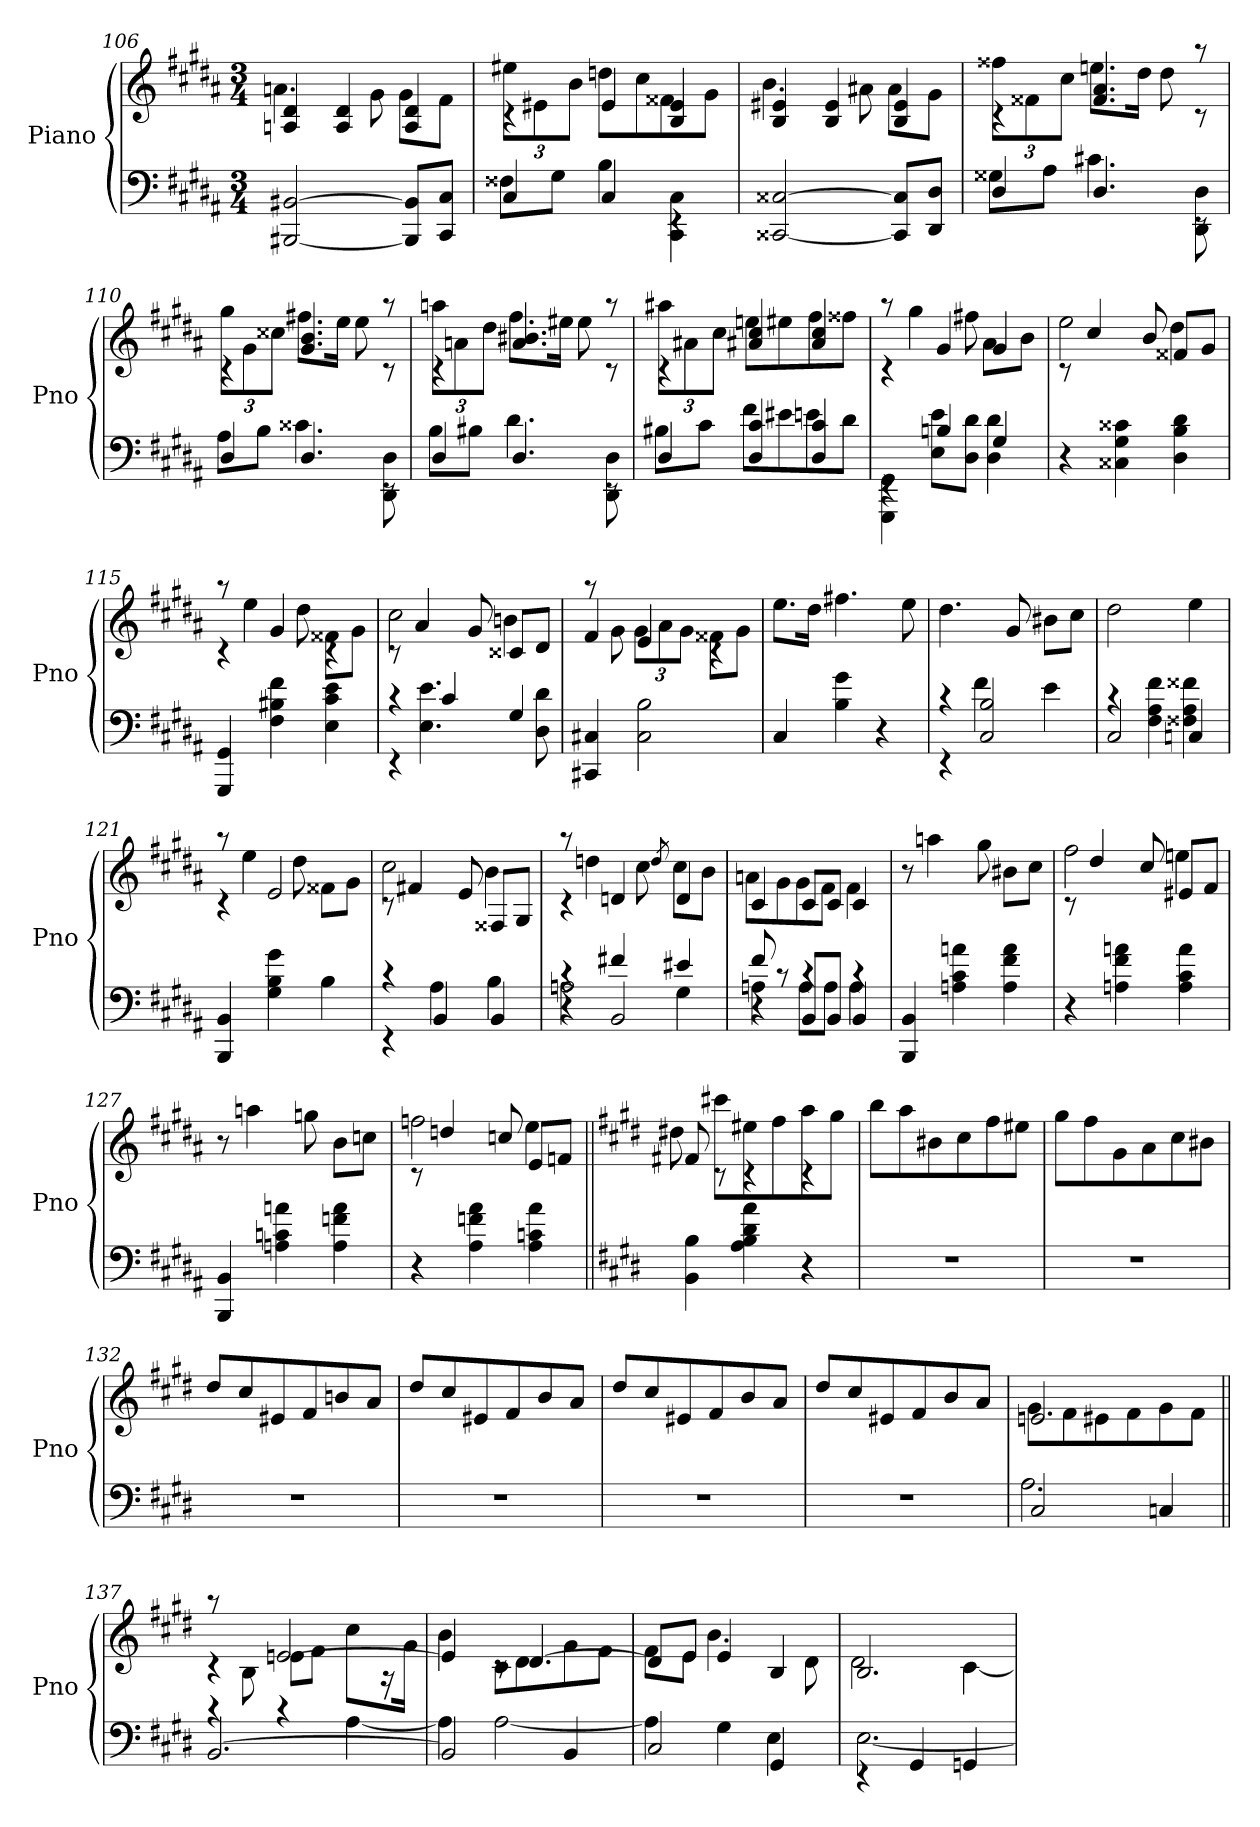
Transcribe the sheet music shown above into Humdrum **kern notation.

**kern	**kern
*part1	*part1
*staff2	*staff1
*I"Piano	*
*I'Pno	*
*clefF4	*clefG2
*k[f#c#g#d#a#]	*k[f#c#g#d#a#]
*M3/4	*M3/4
=106	=106
*	*^
[2BBB#X [2BB#X	4An 4d#	4.an
.	4A 4d#	.
.	.	8g#
8BBB#] 8BB#]L	4A 4d#	8g#L
8CC# 8C#J	.	8f#J
=107	=107	=107
*^	*	*
4C#	8F##XL	4rc	12ee#XL
.	.	.	12e#X
.	8G#J	.	.
.	.	.	12bJ
4C#	4B	4e#	8ddnL
.	.	.	8cc#
4rEE	4CC# 4C#	4B 4e#	8f##X
.	.	.	8g#J
*v	*v	*	*
=108	=108	=108
[2CC##X [2C##X	4B 4e#X	4.b
.	4B 4e#	.
.	.	8a#X
8CC##] 8C##]L	4B 4e#	8a#L
8DD# 8D#J	.	8g#J
=109	=109	=109
*^	*	*
4D#	8G##XL	4rc	12ff##XL
.	.	.	12f##X
.	8A#J	.	.
.	.	.	12cc#J
4.D#	4.c#X	4.f## 4.a#	8.eenL
.	.	.	16dd#Jk
.	.	.	8dd#
8rEE	8DD# 8D#	8rc	8raa
=110	=110	=110	=110
4D#	8A#L	4rc	12gg#L
.	.	.	12g#
.	8BJ	.	.
.	.	.	12cc##XJ
4.D#	4.c##X	4.g# 4.b	8.ff#XL
.	.	.	16eeJk
.	.	.	8ee
8rEE	8DD# 8D#	8rc	8raa
=111	=111	=111	=111
4D#	8BL	4rc	12aanL
.	.	.	12an
.	8B#XJ	.	.
.	.	.	12dd#J
4.D#	4.d#	4.a 4.b#X	8.ff#L
.	.	.	16ee#XJk
.	.	.	8ee#
8rEE	8DD# 8D#	8rc	8raa
=112	=112	=112	=112
4D#	8B#XL	4rc	12aa#XL
.	.	.	12a#X
.	8c#J	.	.
.	.	.	12cc#J
4D# 4c#	8f#L	4a#X 4cc#	8eenL
.	8e#X	.	8ee#X
4D# 4c#	8en	4a# 4cc#	8ff#
.	8d#J	.	8ff##XJ
=113	=113	=113	=113
4rEE	4GGG# 4GG#	4rc	8raa
.	.	.	4gg#
4Bn	8E 8eL	4g#	.
.	8D# 8d#J	.	8ff#X
4G#	4D# 4d#	4g#	8a#L
.	.	.	8bJ
*v	*v	*	*
=114	=114	=114
4r	8rc	2ee
.	4cc#	.
4C##X 4G# 4c##X	.	.
.	8b	.
4D# 4B 4d#	8f##XL	4dd#
.	8g#J	.
=115	=115	=115
4GGG# 4GG#	4rc	8raa
.	.	4ee
4F# 4B#X 4f#	4g#	.
.	.	8dd#
4E 4c# 4e	4rc	8f##XL
.	.	8g#J
=116	=116	=116
*^	*	*
4rEE	4rc	8rc	2cc#
.	.	4a#	.
4c#	4.E 4.e	.	.
.	.	8g#	.
4G#	.	8c##XL	4bn
.	8D# 8d#	8d#J	.
*v	*v	*	*
=117	=117	=117
4CC#X 4C#X	4f#	8raa
.	.	8g#
2C# 2B	4e	12g#L
.	.	12a#
.	.	12g#J
.	4rc	8f##XL
.	.	8g#J
*	*v	*v
=118	=118
4C#	8.eeL
.	16dd#Jk
4B 4g#	4.ff#X
4r	.
.	8ee
=119	=119
*^	*
4rEE	4rc	4.dd#
2C# 2B	4f#	.
.	.	8g#
.	4e	8b#XL
.	.	8cc#J
=120	=120	=120
2C#	4rc	2dd#
.	4F# 4A# 4f#	.
4Cn	4F##X 4A# 4f##X	4ee
*v	*v	*
=121	=121
*	*^
4BBB 4BB	4rc	8raa
.	.	4ee
4G# 4B 4g#	2e	.
.	.	8dd#
4B	.	8f##XL
.	.	8g#J
=122	=122	=122
*^	*	*
4rEE	4rc	8rc	2cc#
.	.	4f#X	.
4BB	4A#	.	.
.	.	8e	.
4BB	4B	8F##XL	4b
.	.	8G#J	.
=123	=123	=123	=123
*	*^	*	*
4r	2An	4rc	4rc	8raa
.	.	.	.	4ddn
2BB	.	4f#X	4dn	.
.	.	.	.	8cc#
.	.	.	.	8qdd
.	4G#	4e#X	4d	8cc#L
.	.	.	.	8bJ
=124	=124	=124	=124	=124
4r	4An	8f#	4c#	8anL
.	.	8rc	.	8g#
8BBL	8AL	4rc	8c#L	8g#
8BBJ	8AJ	.	8c#J	8f#J
4BB	4A	4rc	4c#	4f#
*v	*v	*v	*	*
*	*v	*v
=125	=125
4BBB 4BB	8r
.	4aan
4An 4c# 4an	.
.	8gg#
4A 4f# 4a	8b#XL
.	8cc#J
=126	=126
*	*^
4r	8rc	2ff#
.	4dd#	.
4An 4f# 4an	.	.
.	8cc#	.
4A 4c# 4a	8e#XL	4een
.	8f#J	.
*	*v	*v
=127	=127
4BBB 4BB	8r
.	4aan
4An 4cn 4an	.
.	8ggn
4A 4fn 4a	8bL
.	8ccnJ
=128	=128
*	*^
4r	8rc	2ffn
.	4ddn	.
4A# 4fn 4a#	.	.
.	8ccn	.
4A# 4cn 4a#	8eL	4ee
.	8fnJ	.
=129||	=129||	=129||
*k[f#c#g#d#]	*k[f#c#g#d#]	*
4BB 4B	8f#X	8dd#X
.	8rc	8ccc#XL
4A 4B 4d# 4a	4rc	8ee#X
.	.	8ff#
4r	4rc	8aa
.	.	8gg#J
*	*v	*v
=130	=130
2.r	8bbL
.	8aa
.	8b#X
.	8cc#
.	8ff#
.	8ee#XJ
=131	=131
2.r	8gg#L
.	8ff#
.	8g#
.	8a
.	8cc#
.	8b#XJ
=132	=132
2.r	8dd#L
.	8cc#
.	8e#X
.	8f#
.	8bn
.	8aJ
=133	=133
2.r	8dd#L
.	8cc#
.	8e#X
.	8f#
.	8b
.	8aJ
=134	=134
2.r	8dd#L
.	8cc#
.	8e#X
.	8f#
.	8b
.	8aJ
=135	=135
2.r	8dd#L
.	8cc#
.	8e#X
.	8f#
.	8b
.	8aJ
=136	=136
*^	*^
2C#	2.A	2.en	8g#L
.	.	.	8f#
.	.	.	8e#X
.	.	.	8f#
4Cn	.	.	8g#
.	.	.	8f#J
=137||	=137||	=137||	=137||
[2.BB	4rc	4rc	8raa
.	.	.	8B
.	4rc	[2en	8eL
.	.	.	8f#J
.	[4A	.	8cc#L
.	.	.	16r
.	.	.	16g#Jk
=138	=138	=138	=138
2BB]	4A]	4e]	4b
.	[2A	8rc	8c#L
.	.	[4.d#	8d#
4BB	.	.	8g#
.	.	.	8f#J
=139	=139	=139	=139
2C#	4A]	8d#L]	8f#L
.	.	8eJ	8eJ
.	4G#	4e	4.b
4GG#	4E	4B	.
.	.	.	8d#
=140	=140	=140	=140
4rEE	[2.E	2.B	2d#
4GG#	.	.	.
4GGn	.	.	[4c#
*v	*v	*	*
*	*v	*v
=	=
*-	*-
